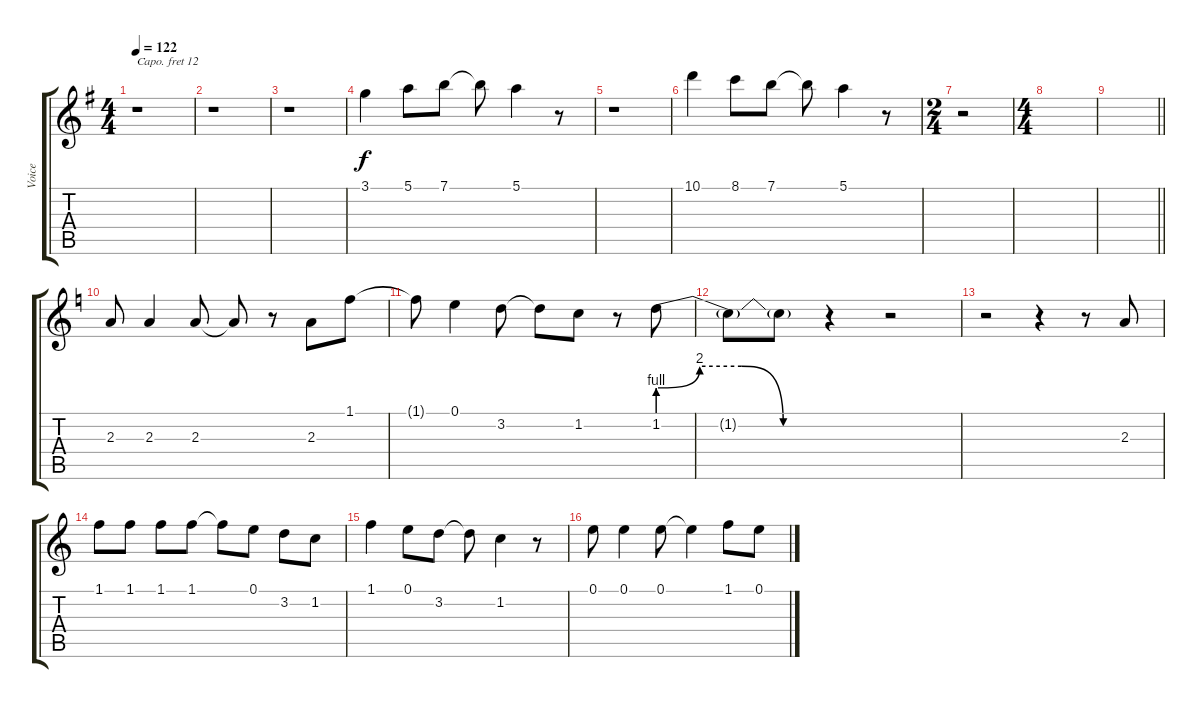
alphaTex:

\track ("Voice" "Voice") {instrument oboe}
\staff {score tabs}
\capo 12
\tuning (E4 B3 G3 D3 A2 E2) {hide}
\ts (4 4)
\tempo 122
\clef g2
\ks g
r.1{dy f instrument oboe} |
r.1 |
r.1 |
3.1.4 5.1.8 7.1.8 7.1{t}.8 5.1.4 r.8 |
r.1 |
10.1.4 8.1.8 7.1.8 7.1{t}.8 5.1.4 r.8 |
\ts (2 4)
r.2 |
\ts (4 4)
|
\barLineRight lightlight
|
\ks c
2.3.8 2.3.4 2.3.8 2.3{t}.8 r.8 2.3.8 1.1.8 |
1.1{t}.8 0.1.4 3.2.8 3.2{t}.8 1.2.8 r.8 1.2{be (custom 0 4 15 8 30 8 45 0 60 0)}.8 |
1.2{t}.8 1.2{t}.8 r.4 r.2 |
r.2 r.4 r.8 2.3.8 |
1.1.8 1.1.8 1.1.8 1.1.8 1.1{t}.8 0.1.8 3.2.8 1.2.8 |
1.1.4 0.1.8 3.2.8 3.2{t}.8 1.2.4 r.8 |
0.1.8 0.1.4 0.1.8 0.1{t}.4 1.1.8 0.1.8
